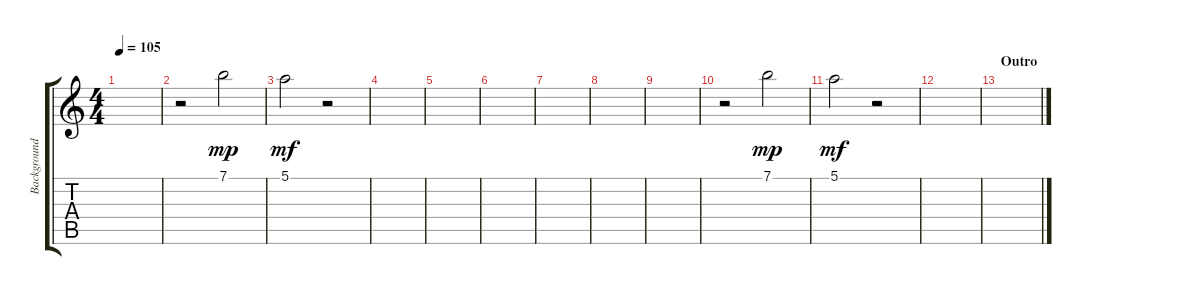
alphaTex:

\track ("Background Vocal" "Background") {instrument acousticguitarsteel}
\staff {score tabs}
\tuning (E4 B3 G3 D3 A2 E2) {hide}
\ts (4 4)
\tempo 105
\clef g2
\ks c
|
r.2 7.1.2{dy mp} |
5.1.2{dy mf} r.2 |
|
|
|
|
|
|
r.2 7.1.2{dy mp} |
5.1.2{dy mf} r.2 |
|
\section ("" "Outro")
